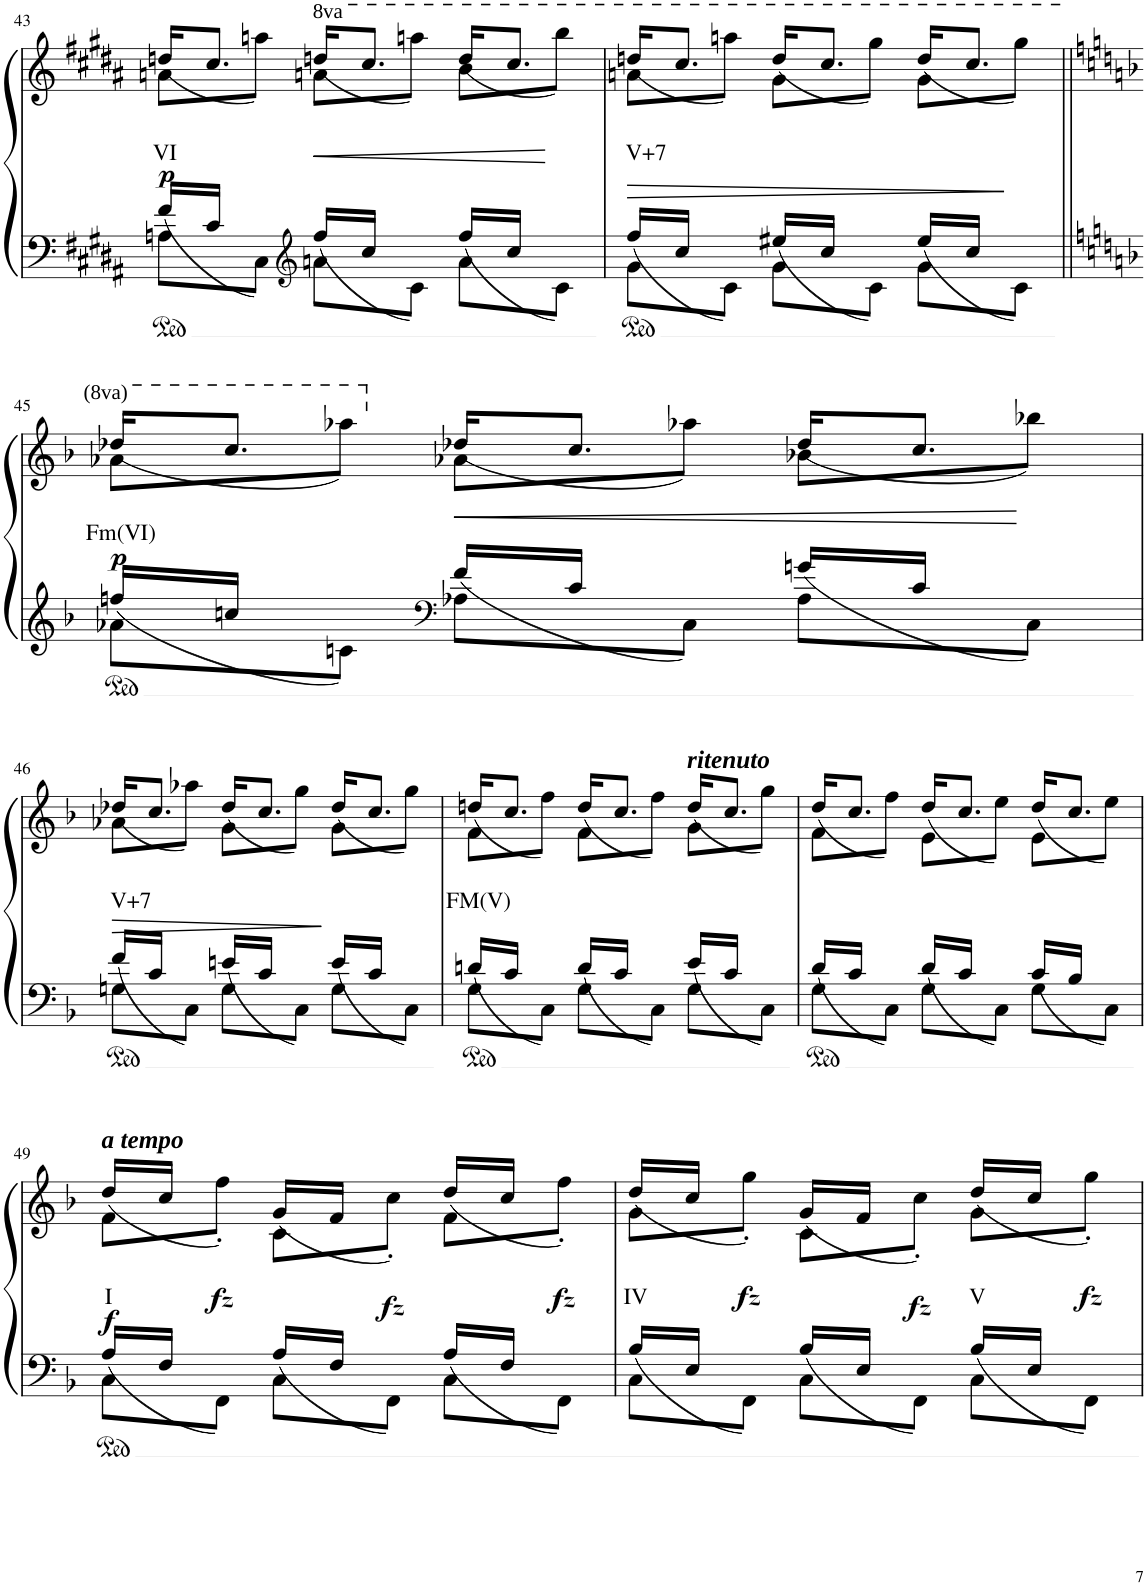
**kern	**kern	**text	**dynam
*part1	*part1	*part1	*part1
*staff2	*staff1	*staff1	*staff1/2
*I"Piano	*	*	*
*I'Pno	*	*	*
!!LO:PB:g=z
*clefF4	*clefG2	*	*
*k[f#c#g#d#a#]	*k[f#c#g#d#a#]	*	*
*M3/4	*M3/4	*	*
=43	=43	=43	=43
*^	*^	*	*
!	!	!	!	!LO:LY:b	!LO:DY:b
16f#/LL	8An\L	(16ddn/KL	8an\L	VI	p
16c#/JJ	.	8.cc#/J	.	.	.
8ryy	8C#\J	.	8aan\J)	.	.
*clefG2	*	*	*	*	*
!	!	!	!	!	!LO:HP:b
16ff#/LL	8an\L	(16dddn/KL	8aan\L	.	<
*	*	*8va	*	*	*
16cc#/JJ	.	8.ccc#/J	.	.	.
8ryy	8c#\J	.	8aaan\J)	.	.
16ff#/LL	8a\L	(16ddd/KL	8bb\L	.	.
16cc#/JJ	.	8.ccc#/J	.	.	.
8ryy	8c#\J	.	8bbb\J)	.	[
=44	=44	=44	=44	=44	=44
!	!	!	!	!LO:LY:b	!LO:HP:b
16ff#/LL	8g#\L	(16dddn/KL	8aan\L	V+7	>
16cc#/JJ	.	8.ccc#/J	.	.	.
8ryy	8c#\J	.	8aaan\J)	.	.
16ee#X/LL	8g#\L	(16ddd/KL	8gg#\L	.	.
16cc#/JJ	.	8.ccc#/J	.	.	.
8ryy	8c#\J	.	8ggg#\J)	.	.
16ee#/LL	8g#\L	(16ddd/KL	8gg#\L	.	.
16cc#/JJ	.	8.ccc#/J	.	.	.
8ryy	8c#\J	.	8ggg#\J)	.	]
!!LO:LB:g=z	!!
=45||	=45||	=45||	=45||	=45||	=45||
*k[b-]	*	*k[b-]	*	*	*
!	!	!	!	!LO:LY:b	!LO:DY:b
16ffn/LL	8a-X\L	(16ddd-X/KL	8aa-X\L	Fm(VI)	p
16ccn/JJ	.	8.ccc/J	.	.	.
8ryy	8cn\J	.	8aaa-X\J)	.	.
*clefF4	*	*	*	*	*
*	*	*X8va	*	*	*
!	!	!	!	!	!LO:HP:b
16f/LL	8A-X\L	(16dd-X/KL	8a-X\L	.	<
16c/JJ	.	8.cc/J	.	.	.
8ryy	8C\J	.	8aa-X\J)	.	.
16gn/LL	8A-\L	(16dd-/KL	8b-X\L	.	.
16c/JJ	.	8.cc/J	.	.	.
8ryy	8C\J	.	8bb-X\J)	.	[
!!LO:LB:g=z	!!
=46	=46	=46	=46	=46	=46
!	!	!	!	!LO:LY:b	!LO:HP:b
16f/LL	8Gn\L	(16dd-X/KL	8a-X\L	V+7	>
16c/JJ	.	8.cc/J	.	.	.
8ryy	8C\J	.	8aa-X\J)	.	.
16en/LL	8G\L	(16dd-/KL	8g\L	.	.
16c/JJ	.	8.cc/J	.	.	.
8ryy	8C\J	.	8gg\J)	.	.
16e/LL	8G\L	(16dd-/KL	8g\L	.	]
16c/JJ	.	8.cc/J	.	.	.
8ryy	8C\J	.	8gg\J)	.	.
=47	=47	=47	=47	=47	=47
!	!	!	!	!LO:LY:b	!
16dn/LL	8G\L	(16ddn/KL	8f\L	FM(V)	.
16c/JJ	.	8.cc/J	.	.	.
8ryy	8C\J	.	8ff\J)	.	.
16d/LL	8G\L	(16dd/KL	8f\L	.	.
16c/JJ	.	8.cc/J	.	.	.
8ryy	8C\J	.	8ff\J)	.	.
!	!	!LO:TX:a:Bi:t=ritenuto	!	!	!
16e/LL	8G\L	(16dd/KL	8g\L	.	.
16c/JJ	.	8.cc/J	.	.	.
8ryy	8C\J	.	8gg\J)	.	.
=48	=48	=48	=48	=48	=48
16d/LL	8G\L	(16dd/KL	8f\L	.	.
16c/JJ	.	8.cc/J	.	.	.
8ryy	8C\J	.	8ff\J)	.	.
16d/LL	8G\L	(16dd/KL	8e\L	.	.
16c/JJ	.	8.cc/J	.	.	.
8ryy	8C\J	.	8ee\J)	.	.
16c/LL	8G\L	(16dd/KL	8e\L	.	.
16B-/JJ	.	8.cc/J	.	.	.
8ryy	8C\J	.	8ee\J)	.	.
!!LO:LB:g=z	!!
=49	=49	=49	=49	=49	=49
!	!	!LO:TX:a:Bi:t=a tempo	!	!	!
!	!	!	!	!LO:LY:b	!LO:DY:b
16A/LL	8C\L	(16dd/LL	8f\L	I	f
16F/JJ	.	16cc/JJ	.	.	.
!	!	!	!	!	!LO:DY:b
8ryy	8FF\J	8ryy	8ff'\J)	.	fz
16A/LL	8C\L	(16g/LL	8c\L	.	.
16F/JJ	.	16f/JJ	.	.	.
!	!	!	!	!	!LO:DY:b
8ryy	8FF\J	8ryy	8cc'\J)	.	fz
16A/LL	8C\L	(16dd/LL	8f\L	.	.
16F/JJ	.	16cc/JJ	.	.	.
!	!	!	!	!	!LO:DY:b
8ryy	8FF\J	8ryy	8ff'\J)	.	fz
=50	=50	=50	=50	=50	=50
!	!	!	!	!LO:LY:b	!
16B-/LL	8C\L	(16dd/LL	8g\L	IV	.
16E/JJ	.	16cc/JJ	.	.	.
!	!	!	!	!	!LO:DY:b
8ryy	8FF\J	8ryy	8gg'\J)	.	fz
16B-/LL	8C\L	(16g/LL	8c\L	.	.
16E/JJ	.	16f/JJ	.	.	.
!	!	!	!	!	!LO:DY:b
8ryy	8FF\J	8ryy	8cc'\J)	.	fz
!	!	!	!	!LO:LY:b	!
16B-/LL	8C\L	(16dd/LL	8g\L	V	.
16E/JJ	.	16cc/JJ	.	.	.
!	!	!	!	!	!LO:DY:b
8ryy	8FF\J	8ryy	8gg'\J)	.	fz
*v	*v	*	*	*	*
*	*v	*v	*	*
=	=	=	=
*-	*-	*-	*-
